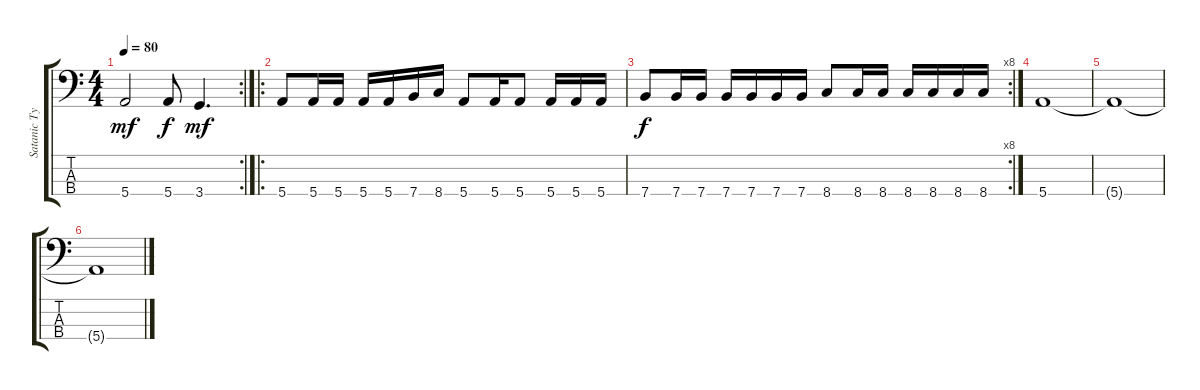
\track ("Satanic Tyrant Werewolf" "Satanic Ty") {instrument electricbasspick}
\staff {score tabs}
\tuning (G2 D2 A1 E1) {hide}
\rc 2
\ts (4 4)
\tempo 80
\clef f4
\ks c
5.4.2{dy mf} 5.4.8{dy f} 3.4.4{d dy mf} |
\ro
5.4.8 5.4.16 5.4.16 5.4.16 5.4.16 7.4.16 8.4.16 5.4.8 5.4.16 5.4.8 5.4.16 5.4.16 5.4.16 |
\rc 8
7.4.8{dy f} 7.4.16 7.4.16 7.4.16 7.4.16 7.4.16 7.4.16 8.4.8 8.4.16 8.4.16 8.4.16 8.4.16 8.4.16 8.4.16 |
5.4.1 |
5.4{t}.1 |
5.4{t}.1
